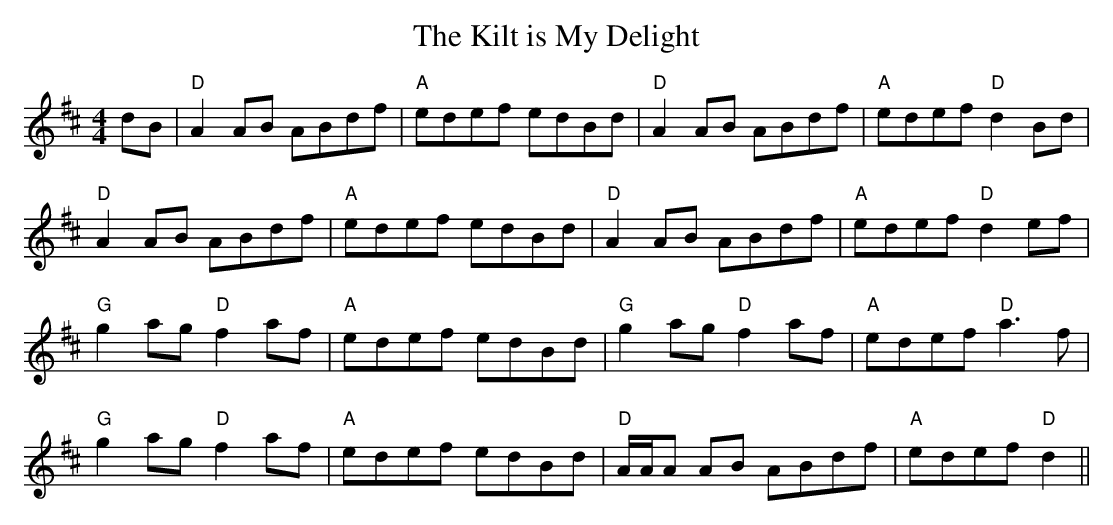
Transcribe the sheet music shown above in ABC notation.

X:1
T:Kilt is My Delight, The
M:4/4
L:1/8
K:D
dB|"D"A2 AB ABdf|"A"edef edBd|"D"A2 AB ABdf|"A"edef "D"d2 Bd|!
"D"A2 AB ABdf|"A"edef edBd|"D"A2 AB ABdf|"A"edef "D"d2 ef|!
"G"g2 ag "D"f2 af|"A"edef edBd|"G"g2 ag "D"f2 af|"A"edef "D"a3 f|!
"G"g2 ag "D"f2 af|"A"edef edBd|"D"A/A/A AB ABdf|"A"edef "D"d2||
